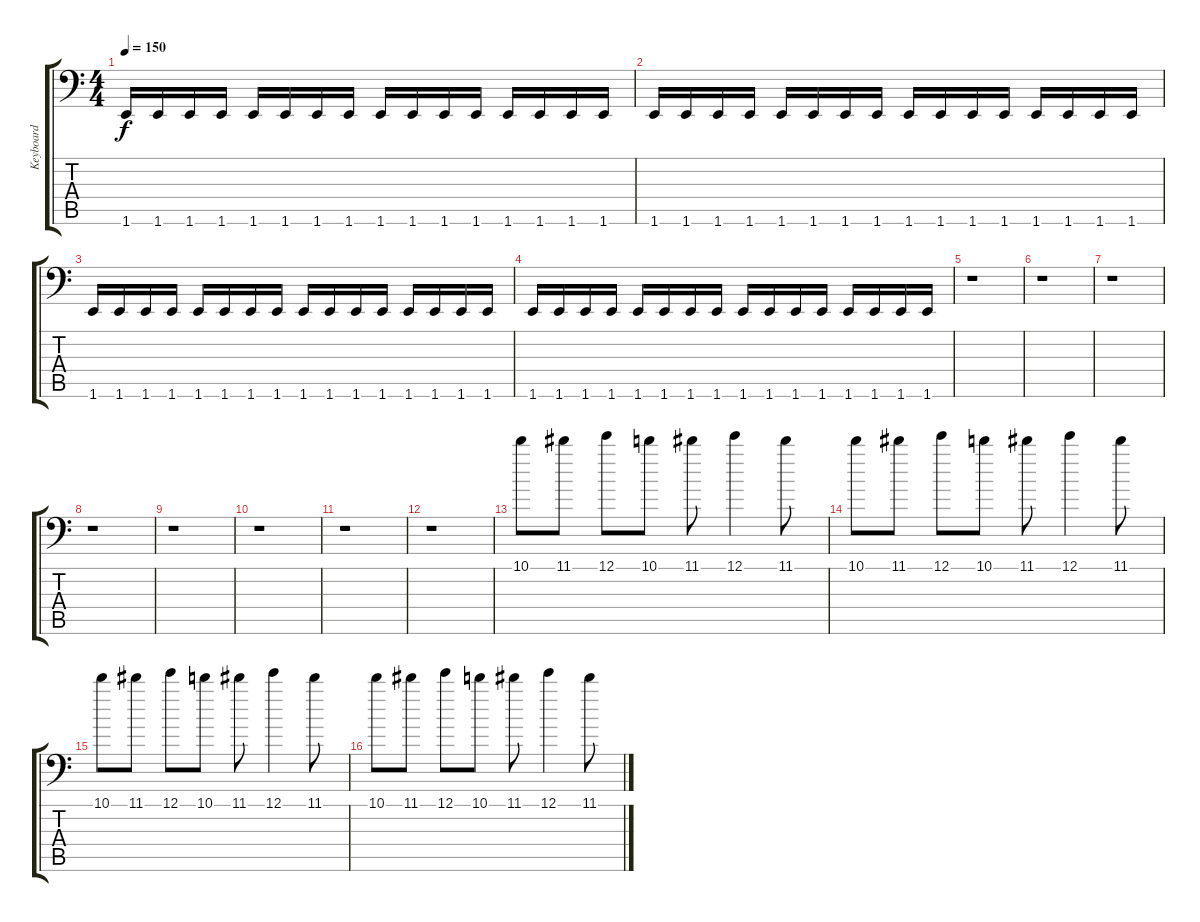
\track ("Keyboard" "Keyboard") {instrument acousticbass}
\staff {score tabs}
\tuning (E4 B3 Gb2 Db2 Ab1 Eb1) {hide}
\ts (4 4)
\tempo 150
\clef f4
\ks c
1.6.16{dy f volume 14} 1.6.16 1.6.16 1.6.16 1.6.16 1.6.16 1.6.16 1.6.16 1.6.16 1.6.16 1.6.16 1.6.16 1.6.16 1.6.16 1.6.16 1.6.16 |
1.6.16 1.6.16 1.6.16 1.6.16 1.6.16 1.6.16 1.6.16 1.6.16 1.6.16 1.6.16 1.6.16 1.6.16 1.6.16 1.6.16 1.6.16 1.6.16 |
1.6.16 1.6.16 1.6.16 1.6.16 1.6.16 1.6.16 1.6.16 1.6.16 1.6.16 1.6.16 1.6.16 1.6.16 1.6.16 1.6.16 1.6.16 1.6.16 |
1.6.16 1.6.16 1.6.16 1.6.16 1.6.16 1.6.16 1.6.16 1.6.16 1.6.16 1.6.16 1.6.16 1.6.16 1.6.16 1.6.16 1.6.16 1.6.16 |
r.1 |
r.1 |
r.1 |
r.1 |
r.1 |
r.1 |
r.1 |
r.1 |
10.1.8{volume 9 instrument lead5charang} 11.1.8 12.1.8 10.1.8 11.1.8 12.1.4 11.1.8 |
10.1.8 11.1.8 12.1.8 10.1.8 11.1.8 12.1.4 11.1.8 |
10.1.8 11.1.8 12.1.8 10.1.8 11.1.8 12.1.4 11.1.8 |
10.1.8 11.1.8 12.1.8 10.1.8 11.1.8 12.1.4 11.1.8
